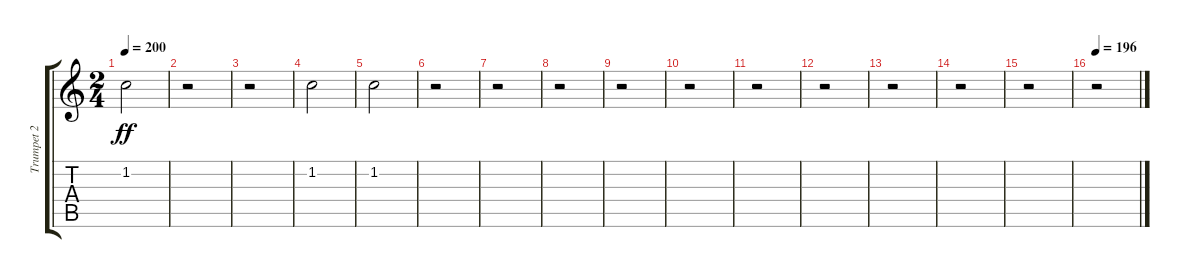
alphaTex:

\track ("Trumpet 2" "Trumpet 2") {instrument acousticguitarnylon}
\staff {score tabs}
\tuning (E4 B3 G3 D3 A2 E2) {hide}
\ts (2 4)
\tempo 200
\clef g2
\ks c
1.2.2{dy ff} |
r.2 |
r.2 |
1.2.2 |
1.2.2 |
r.2 |
r.2 |
r.2 |
r.2 |
r.2 |
r.2 |
r.2 |
r.2 |
r.2 |
r.2 |
\tempo 196
r.2
